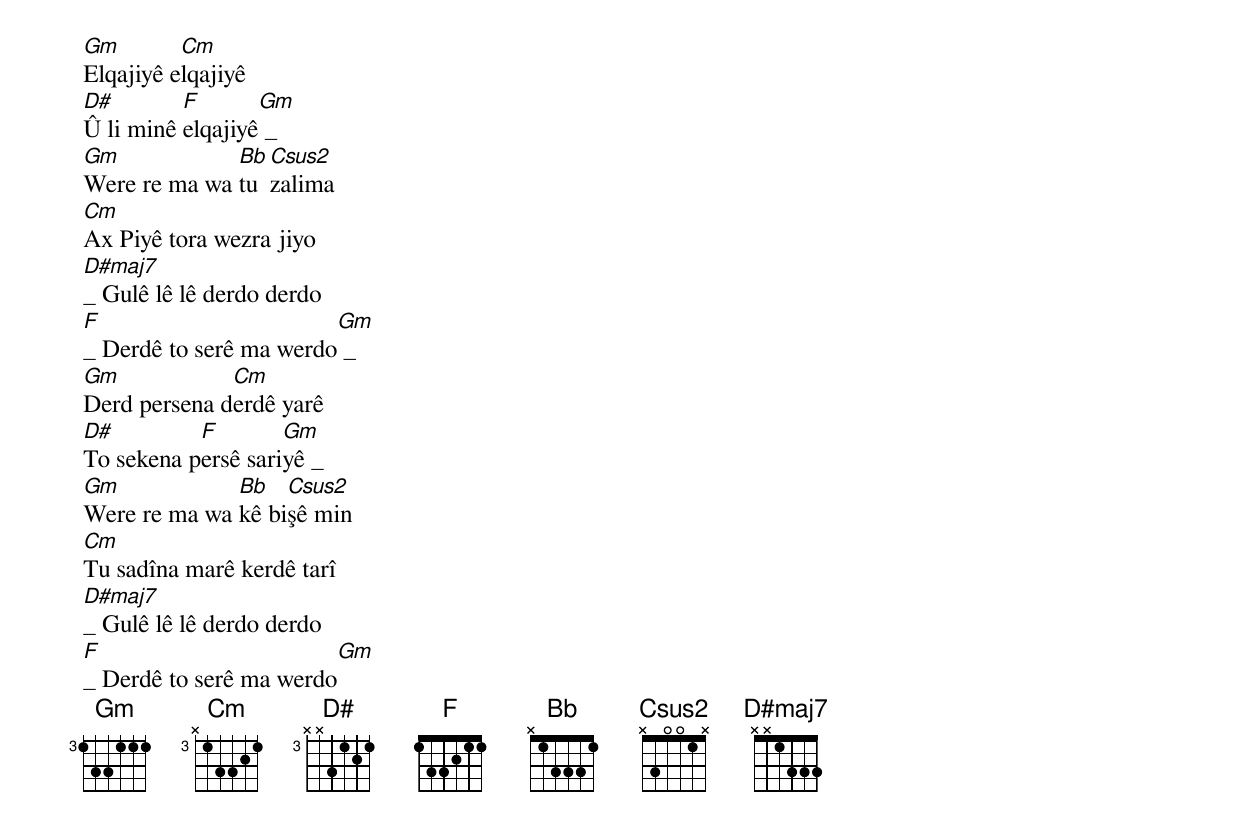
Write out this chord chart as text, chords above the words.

Gm        Cm
Elqajiyê elqajiyê
D#        F       Gm
Û li minê elqajiyê _
Gm            Bb Csus2
Were re ma wa tu zalima
Cm
Ax Piyê tora wezra jiyo
D#maj7
_ Gulê lê lê derdo derdo
F                       Gm
_ Derdê to serê ma werdo _
Gm            Cm
Derd persena derdê yarê
D#         F        Gm
To sekena persê sariyê _
Gm            Bb   Csus2
Were re ma wa kê bişê min
Cm
Tu sadîna marê kerdê tarî
D#maj7
_ Gulê lê lê derdo derdo
F                       Gm
_ Derdê to serê ma werdo
